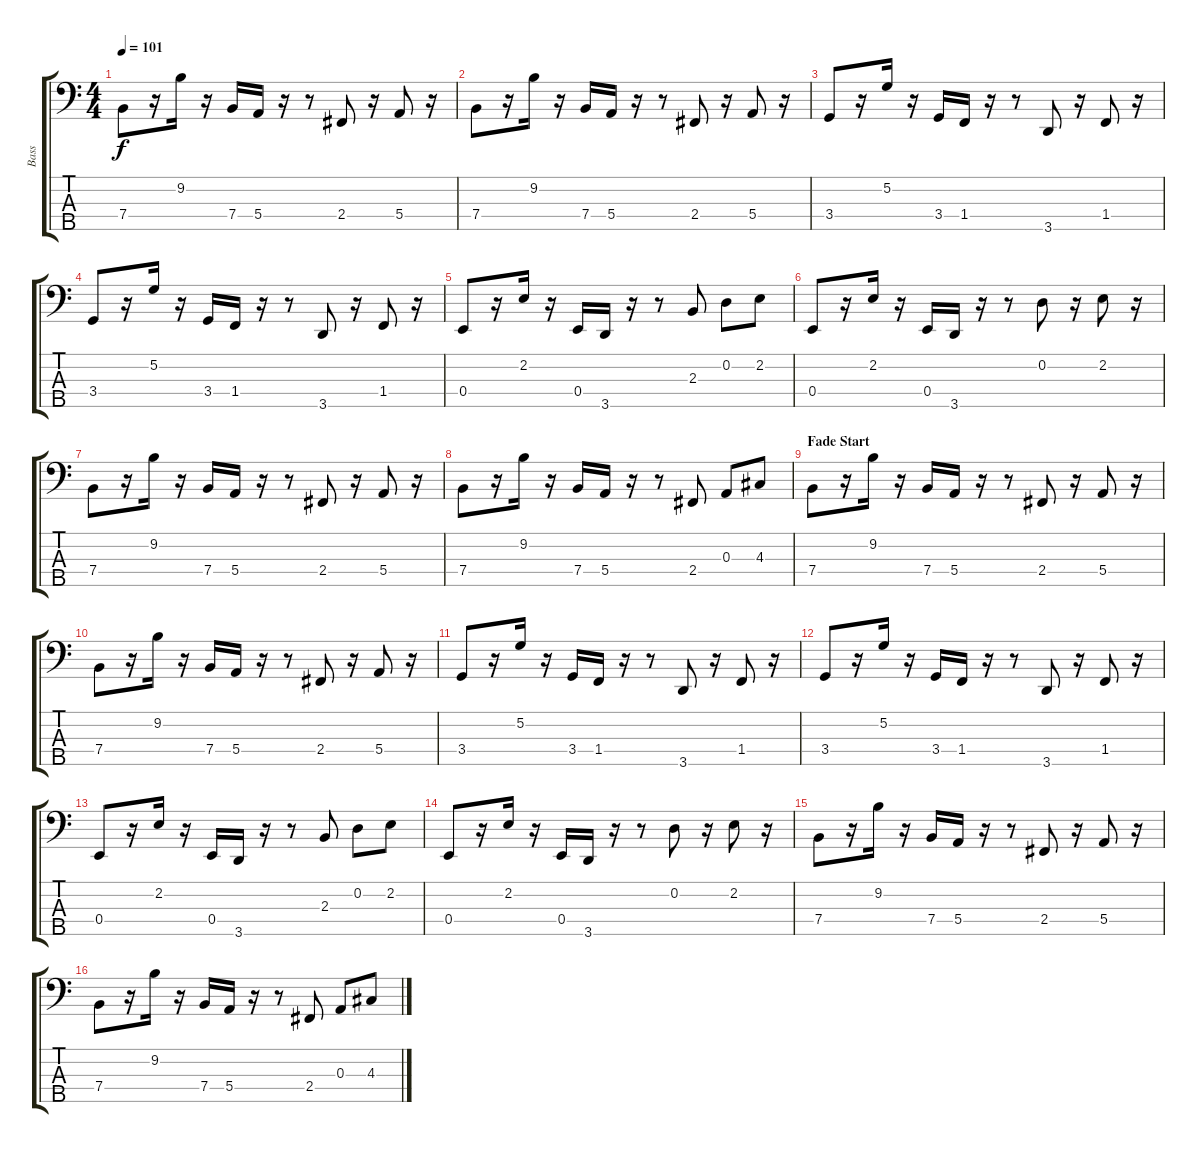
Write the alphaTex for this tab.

\track ("Bass" "Bass") {instrument synthbass1}
\staff {score tabs}
\tuning (G2 D2 A1 E1 B0) {hide}
\ts (4 4)
\tempo 101
\clef f4
\ks c
7.4.8{dy f} r.16 9.2.16 r.16 7.4.16 5.4.16 r.16 r.8 2.4.8 r.16 5.4.8 r.16 |
7.4.8 r.16 9.2.16 r.16 7.4.16 5.4.16 r.16 r.8 2.4.8 r.16 5.4.8 r.16 |
3.4.8 r.16 5.2.16 r.16 3.4.16 1.4.16 r.16 r.8 3.5.8 r.16 1.4.8 r.16 |
3.4.8 r.16 5.2.16 r.16 3.4.16 1.4.16 r.16 r.8 3.5.8 r.16 1.4.8 r.16 |
0.4.8 r.16 2.2.16 r.16 0.4.16 3.5.16 r.16 r.8 2.3.8 0.2.8 2.2.8 |
0.4.8 r.16 2.2.16 r.16 0.4.16 3.5.16 r.16 r.8 0.2.8 r.16 2.2.8 r.16 |
7.4.8 r.16 9.2.16 r.16 7.4.16 5.4.16 r.16 r.8 2.4.8 r.16 5.4.8 r.16 |
7.4.8 r.16 9.2.16 r.16 7.4.16 5.4.16 r.16 r.8 2.4.8 0.3.8 4.3.8 |
\section ("" "Fade Start")
7.4.8 r.16 9.2.16 r.16 7.4.16 5.4.16 r.16 r.8 2.4.8 r.16 5.4.8 r.16 |
7.4.8 r.16 9.2.16 r.16 7.4.16 5.4.16 r.16 r.8 2.4.8 r.16 5.4.8 r.16 |
3.4.8 r.16 5.2.16 r.16 3.4.16 1.4.16 r.16 r.8 3.5.8 r.16 1.4.8 r.16 |
3.4.8 r.16 5.2.16 r.16 3.4.16 1.4.16 r.16 r.8 3.5.8 r.16 1.4.8 r.16 |
0.4.8 r.16 2.2.16 r.16 0.4.16 3.5.16 r.16 r.8 2.3.8 0.2.8 2.2.8 |
0.4.8 r.16 2.2.16 r.16 0.4.16 3.5.16 r.16 r.8 0.2.8 r.16 2.2.8 r.16 |
7.4.8 r.16 9.2.16 r.16 7.4.16 5.4.16 r.16 r.8 2.4.8 r.16 5.4.8 r.16 |
7.4.8 r.16 9.2.16 r.16 7.4.16 5.4.16 r.16 r.8 2.4.8 0.3.8 4.3.8
